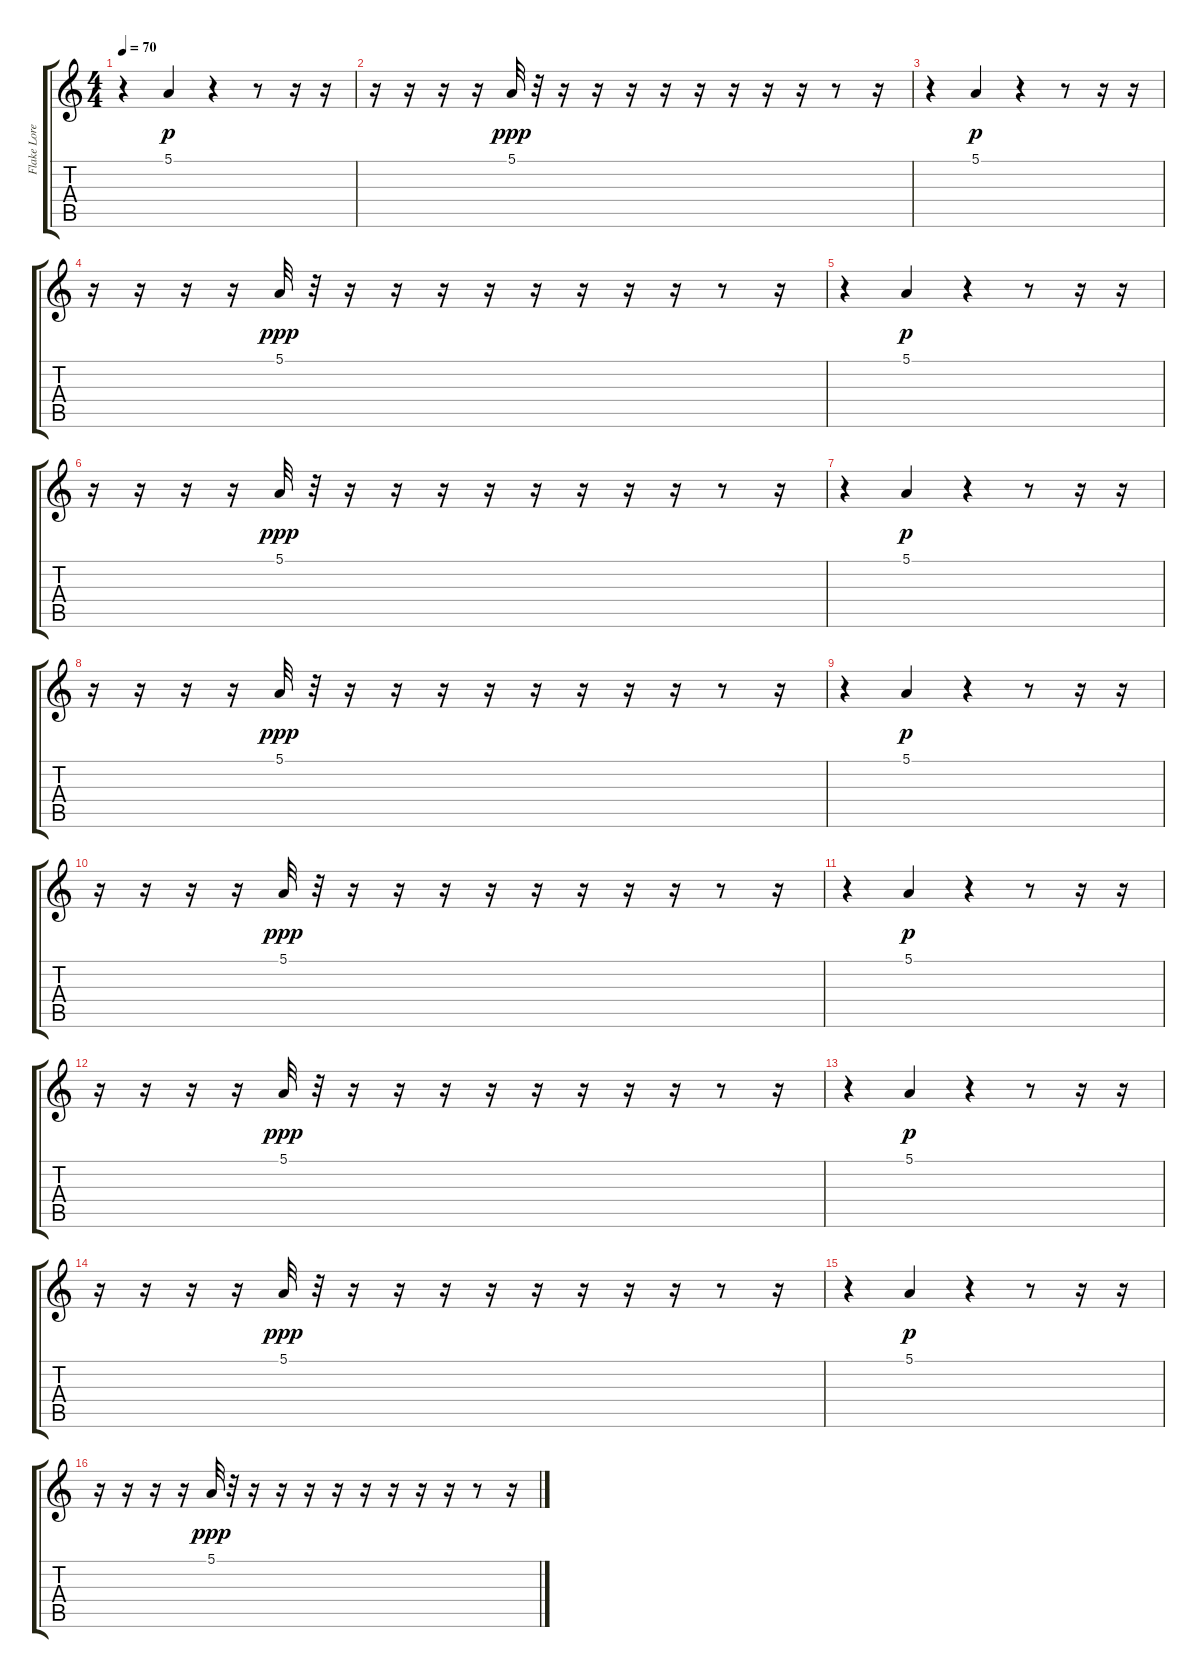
\track ("Flake Lorenz" "Flake Lore") {instrument acousticgrandpiano}
\staff {score tabs}
\tuning (E4 B3 G3 D3 A2 E2) {hide}
\ts (4 4)
\tempo 70
\clef g2
\ks c
r.4{dy p instrument acousticgrandpiano} 5.1.4 r.4 r.8 r.16 r.16 |
r.16 r.16 r.16 r.16 5.1.32{dy ppp} r.32 r.16 r.16 r.16 r.16 r.16 r.16 r.16 r.16 r.8 r.16 |
r.4 5.1.4{dy p} r.4 r.8 r.16 r.16 |
r.16 r.16 r.16 r.16 5.1.32{dy ppp} r.32 r.16 r.16 r.16 r.16 r.16 r.16 r.16 r.16 r.8 r.16 |
r.4 5.1.4{dy p} r.4 r.8 r.16 r.16 |
r.16 r.16 r.16 r.16 5.1.32{dy ppp} r.32 r.16 r.16 r.16 r.16 r.16 r.16 r.16 r.16 r.8 r.16 |
r.4 5.1.4{dy p} r.4 r.8 r.16 r.16 |
r.16 r.16 r.16 r.16 5.1.32{dy ppp} r.32 r.16 r.16 r.16 r.16 r.16 r.16 r.16 r.16 r.8 r.16 |
r.4 5.1.4{dy p} r.4 r.8 r.16 r.16 |
r.16 r.16 r.16 r.16 5.1.32{dy ppp} r.32 r.16 r.16 r.16 r.16 r.16 r.16 r.16 r.16 r.8 r.16 |
r.4 5.1.4{dy p} r.4 r.8 r.16 r.16 |
r.16 r.16 r.16 r.16 5.1.32{dy ppp} r.32 r.16 r.16 r.16 r.16 r.16 r.16 r.16 r.16 r.8 r.16 |
r.4 5.1.4{dy p} r.4 r.8 r.16 r.16 |
r.16 r.16 r.16 r.16 5.1.32{dy ppp} r.32 r.16 r.16 r.16 r.16 r.16 r.16 r.16 r.16 r.8 r.16 |
r.4 5.1.4{dy p} r.4 r.8 r.16 r.16 |
r.16 r.16 r.16 r.16 5.1.32{dy ppp} r.32 r.16 r.16 r.16 r.16 r.16 r.16 r.16 r.16 r.8 r.16
